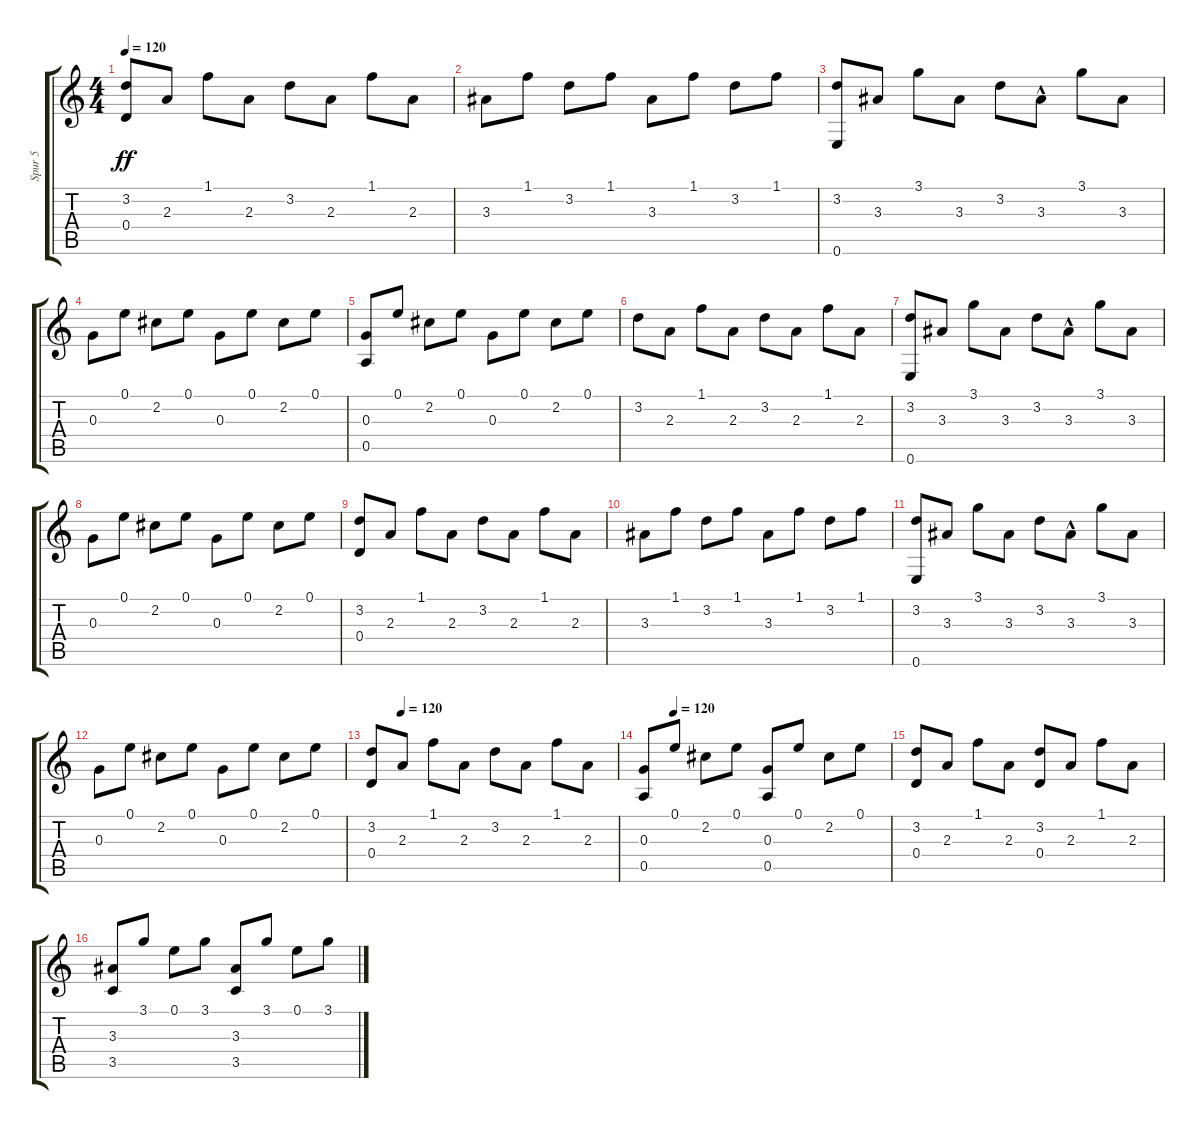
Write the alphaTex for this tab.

\track ("Spur 5" "Spur 5") {instrument acousticguitarsteel}
\staff {score tabs}
\tuning (E4 B3 G3 D3 A2 E2) {hide}
\ts (4 4)
\tempo 120
\clef g2
\ks c
(3.2 0.4).8{dy ff} 2.3.8 1.1.8 2.3.8 3.2.8 2.3.8 1.1.8 2.3.8 |
3.3.8 1.1.8 3.2.8 1.1.8 3.3.8 1.1.8 3.2.8 1.1.8 |
(3.2 0.6).8 3.3.8 3.1.8 3.3.8 3.2.8 3.3{hac}.8 3.1.8 3.3.8 |
0.3.8 0.1.8 2.2.8 0.1.8 0.3.8 0.1.8 2.2.8 0.1.8 |
(0.3 0.5).8 0.1.8 2.2.8 0.1.8 0.3.8 0.1.8 2.2.8 0.1.8 |
3.2.8 2.3.8 1.1.8 2.3.8 3.2.8 2.3.8 1.1.8 2.3.8 |
(3.2 0.6).8 3.3.8 3.1.8 3.3.8 3.2.8 3.3{hac}.8 3.1.8 3.3.8 |
0.3.8 0.1.8 2.2.8 0.1.8 0.3.8 0.1.8 2.2.8 0.1.8 |
(3.2 0.4).8 2.3.8 1.1.8 2.3.8 3.2.8 2.3.8 1.1.8 2.3.8 |
3.3.8 1.1.8 3.2.8 1.1.8 3.3.8 1.1.8 3.2.8 1.1.8 |
(3.2 0.6).8 3.3.8 3.1.8 3.3.8 3.2.8 3.3{hac}.8 3.1.8 3.3.8 |
0.3.8 0.1.8 2.2.8 0.1.8 0.3.8 0.1.8 2.2.8 0.1.8 |
\tempo (120 0.125)
(3.2 0.4).8 2.3.8 1.1.8 2.3.8 3.2.8 2.3.8 1.1.8 2.3.8 |
\tempo (120 0.125)
(0.3 0.5).8 0.1.8 2.2.8 0.1.8 (0.3 0.5).8 0.1.8 2.2.8 0.1.8 |
(3.2 0.4).8 2.3.8 1.1.8 2.3.8 (3.2 0.4).8 2.3.8 1.1.8 2.3.8 |
(3.3 3.5).8 3.1.8 0.1.8 3.1.8 (3.3 3.5).8 3.1.8 0.1.8 3.1.8
